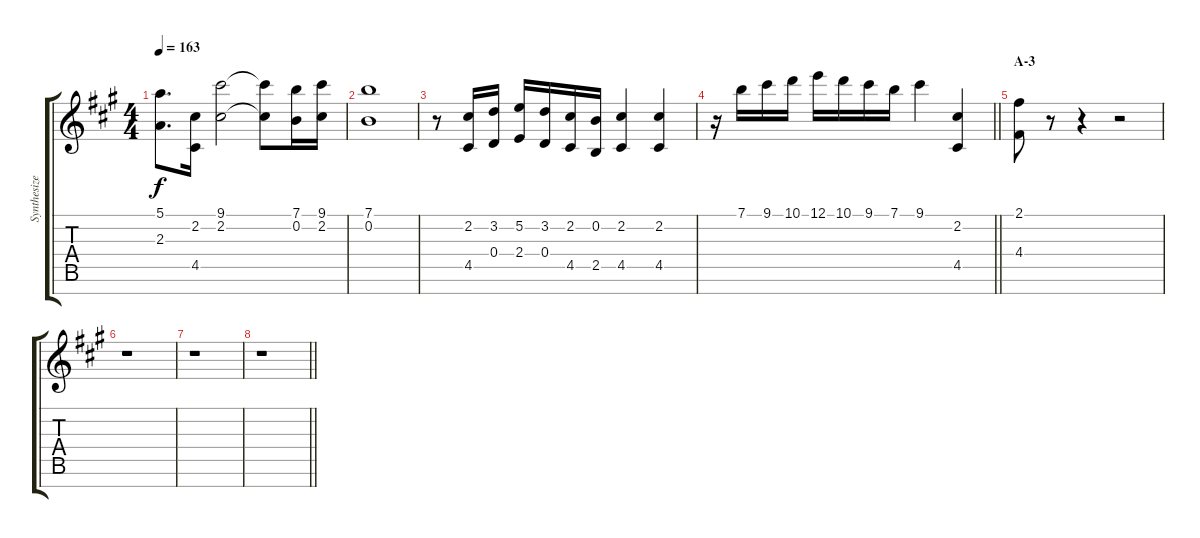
\track ("Synthesizer I" "Synthesize") {instrument lead2sawtooth}
\staff {score tabs}
\tuning (E5 B4 G4 D4 A3 E3 B2) {hide}
\ts (4 4)
\tempo 163
\clef g2
\ks a
(5.1 2.3).8{d dy f} (2.2 4.5).16 (9.1 2.2).2 (9.1{t} 2.2{t}).8 (7.1 0.2).16 (9.1 2.2).16 |
(7.1 0.2).1 |
r.8 (2.2 4.5).16 (3.2 0.4).16 (5.2 2.4).16 (3.2 0.4).16 (2.2 4.5).16 (0.2 2.5).16 (2.2 4.5).4 (2.2 4.5).4 |
\barLineRight lightlight
r.16 7.1.16 9.1.16 10.1.16 12.1.16 10.1.16 9.1.16 7.1.16 9.1.4 (2.2 4.5).4 |
\section ("" "A-3")
(2.1 4.4).8{volume 0} r.8 r.4 r.2 |
r.1 |
r.1 |
\barLineRight lightlight
r.1
